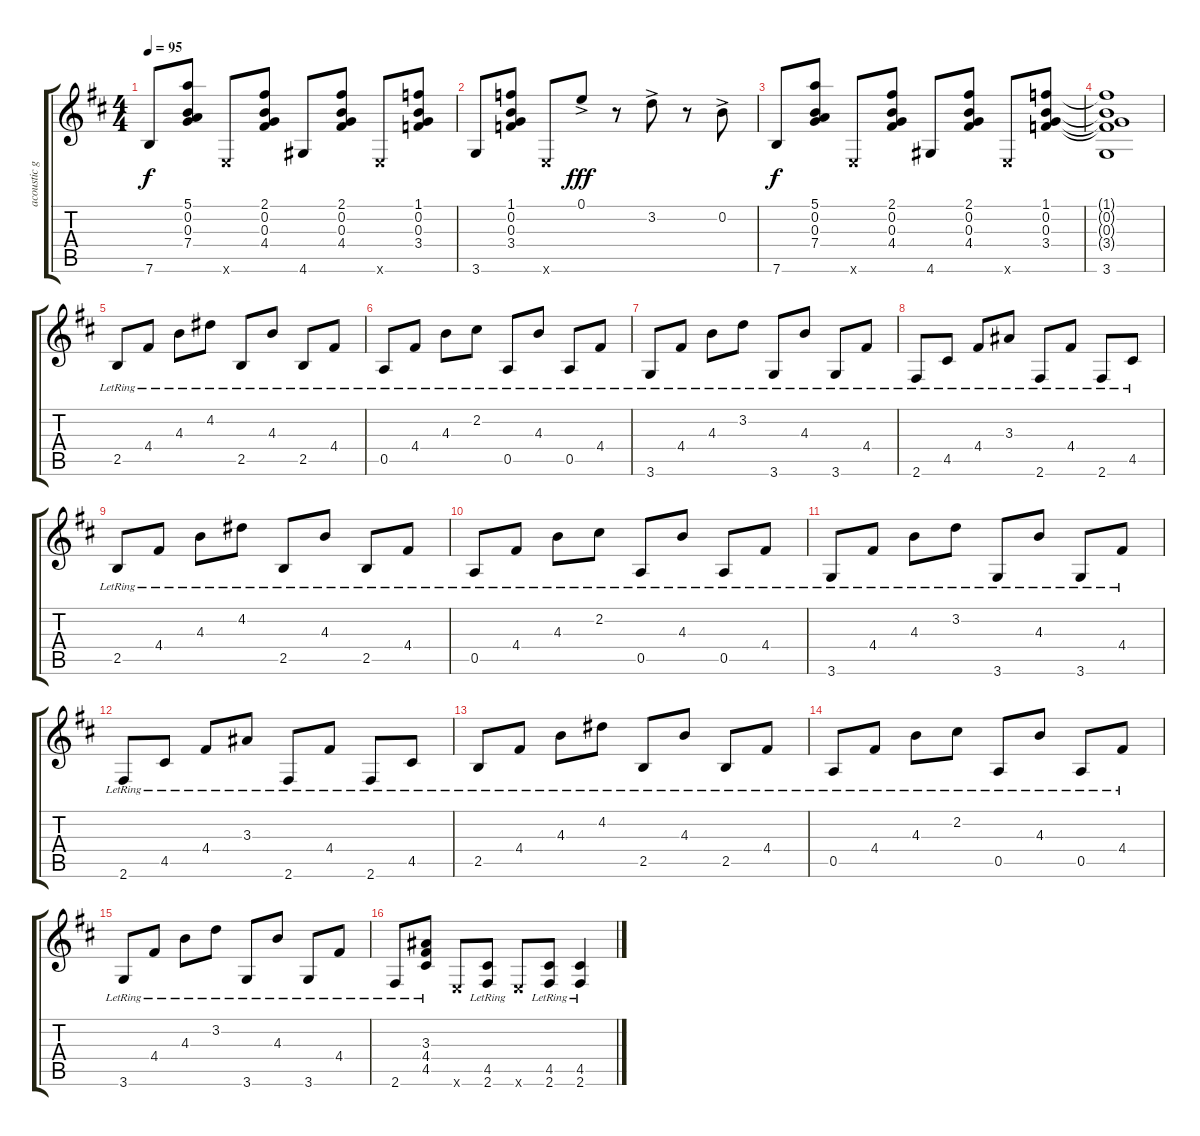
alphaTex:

\track ("acoustic guitar" "acoustic g") {instrument acousticguitarsteel}
\staff {score tabs}
\tuning (E4 B3 G3 D3 A2 E2) {hide}
\ts (4 4)
\tempo 95
\clef g2
\ks d
7.6.8{dy f} (5.1 0.2 0.3 7.4).8 0.6{x}.8 (2.1 0.2 0.3 4.4).8 4.6.8 (2.1 0.2 0.3 4.4).8 0.6{x}.8 (1.1 0.2 0.3 3.4).8 |
3.6.8 (1.1 0.2 0.3 3.4).8 0.6{x}.8 0.1{ac}.8{dy fff} r.8 3.2{ac}.8 r.8 0.2{ac}.8 |
7.6.8{dy f} (5.1 0.2 0.3 7.4).8 0.6{x}.8 (2.1 0.2 0.3 4.4).8 4.6.8 (2.1 0.2 0.3 4.4).8 0.6{x}.8 (1.1 0.2 0.3 3.4).8 |
(1.1{t} 0.2{t} 0.3{t} 3.4{t} 3.6).1 |
2.5{lr}.8 4.4{lr}.8 4.3{lr}.8 4.2{lr}.8 2.5{lr}.8 4.3{lr}.8 2.5{lr}.8 4.4{lr}.8 |
0.5{lr}.8 4.4{lr}.8 4.3{lr}.8 2.2{lr}.8 0.5{lr}.8 4.3{lr}.8 0.5{lr}.8 4.4{lr}.8 |
3.6{lr}.8 4.4{lr}.8 4.3{lr}.8 3.2{lr}.8 3.6{lr}.8 4.3{lr}.8 3.6{lr}.8 4.4{lr}.8 |
2.6{lr}.8 4.5{lr}.8 4.4{lr}.8 3.3{lr}.8 2.6{lr}.8 4.4{lr}.8 2.6{lr}.8 4.5{lr}.8 |
2.5{lr}.8 4.4{lr}.8 4.3{lr}.8 4.2{lr}.8 2.5{lr}.8 4.3{lr}.8 2.5{lr}.8 4.4{lr}.8 |
0.5{lr}.8 4.4{lr}.8 4.3{lr}.8 2.2{lr}.8 0.5{lr}.8 4.3{lr}.8 0.5{lr}.8 4.4{lr}.8 |
3.6{lr}.8 4.4{lr}.8 4.3{lr}.8 3.2{lr}.8 3.6{lr}.8 4.3{lr}.8 3.6{lr}.8 4.4{lr}.8 |
2.6{lr}.8 4.5{lr}.8 4.4{lr}.8 3.3{lr}.8 2.6{lr}.8 4.4{lr}.8 2.6{lr}.8 4.5{lr}.8 |
2.5{lr}.8 4.4{lr}.8 4.3{lr}.8 4.2{lr}.8 2.5{lr}.8 4.3{lr}.8 2.5{lr}.8 4.4{lr}.8 |
0.5{lr}.8 4.4{lr}.8 4.3{lr}.8 2.2{lr}.8 0.5{lr}.8 4.3{lr}.8 0.5{lr}.8 4.4{lr}.8 |
3.6{lr}.8 4.4{lr}.8 4.3{lr}.8 3.2{lr}.8 3.6{lr}.8 4.3{lr}.8 3.6{lr}.8 4.4{lr}.8 |
2.6{lr}.8 (3.3{lr} 4.4{lr} 4.5{lr}).8 0.6{x}.8 (4.5{lr} 2.6{lr}).8 0.6{x}.8 (4.5{lr} 2.6{lr}).8 (4.5{lr} 2.6{lr}).4
